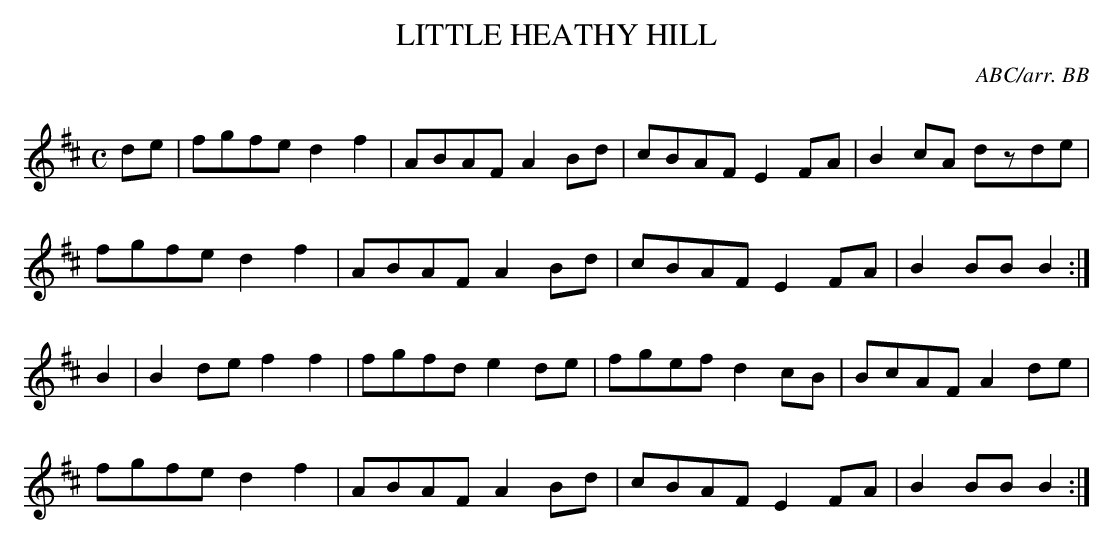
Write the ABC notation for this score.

X:1
T:LITTLE HEATHY HILL
Y:"spirited"
C:ABC/arr. BB
Q:120
L:1/8
M:C
K:D
de|fgfe d2f2|ABAF A2Bd|cBAF E2FA|B2cA dzde|
fgfe d2f2|ABAF A2Bd|cBAF E2FA|B2BB B2:|
B2|B2de f2f2|fgfd e2de|fgef d2cB|BcAF A2de|
fgfe d2f2|ABAF A2Bd|cBAF E2FA|B2BB B2:|
